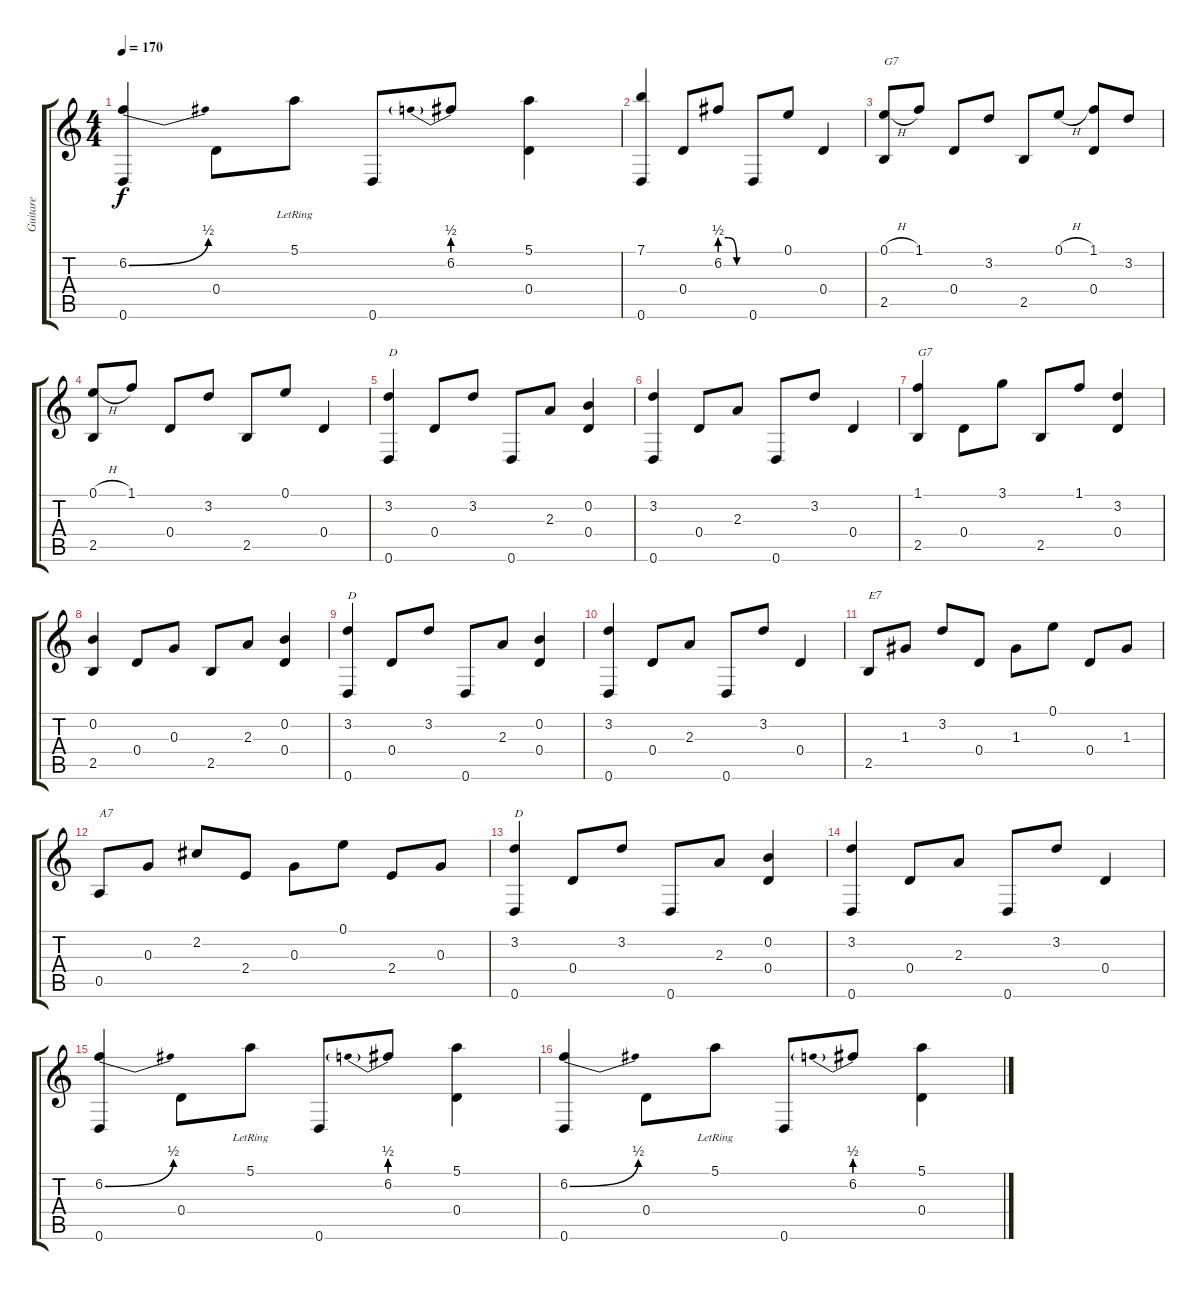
\track ("Guitare" "Guitare") {instrument acousticguitarsteel}
\staff {score tabs}
\tuning (E4 B3 G3 D3 A2 D2) {hide}
\ts (4 4)
\tempo 170
\clef g2
\ks c
(6.2{be (bend 0 0 60 2)} 0.6).4{dy f} 0.4.8 5.1{lr}.8 0.6.8 6.2{be (prebend 0 2 60 2)}.8 (5.1 0.4).4 |
(7.1 0.6).4 0.4.8 6.2{be (custom 0 2 20 2 40 0 60 0)}.8 0.6.8 0.1.8 0.4.4 |
(0.1{h} 2.5).8{txt "G7"} 1.1.8 0.4.8 3.2.8 2.5.8 0.1{h}.8 (1.1 0.4).8 3.2.8 |
(0.1{h} 2.5).8 1.1.8 0.4.8 3.2.8 2.5.8 0.1.8 0.4.4 |
(3.2 0.6).4{txt "D"} 0.4.8 3.2.8 0.6.8 2.3.8 (0.2 0.4).4 |
(3.2 0.6).4 0.4.8 2.3.8 0.6.8 3.2.8 0.4.4 |
(1.1 2.5).4{txt "G7"} 0.4.8 3.1.8 2.5.8 1.1.8 (3.2 0.4).4 |
(0.2 2.5).4 0.4.8 0.3.8 2.5.8 2.3.8 (0.2 0.4).4 |
(3.2 0.6).4{txt "D"} 0.4.8 3.2.8 0.6.8 2.3.8 (0.2 0.4).4 |
(3.2 0.6).4 0.4.8 2.3.8 0.6.8 3.2.8 0.4.4 |
2.5.8{txt "E7"} 1.3.8 3.2.8 0.4.8 1.3.8 0.1.8 0.4.8 1.3.8 |
0.5.8{txt "A7"} 0.3.8 2.2.8 2.4.8 0.3.8 0.1.8 2.4.8 0.3.8 |
(3.2 0.6).4{txt "D"} 0.4.8 3.2.8 0.6.8 2.3.8 (0.2 0.4).4 |
(3.2 0.6).4 0.4.8 2.3.8 0.6.8 3.2.8 0.4.4 |
(6.2{be (bend 0 0 60 2)} 0.6).4 0.4.8 5.1{lr}.8 0.6.8 6.2{be (prebend 0 2 60 2)}.8 (5.1 0.4).4 |
(6.2{be (bend 0 0 60 2)} 0.6).4 0.4.8 5.1{lr}.8 0.6.8 6.2{be (prebend 0 2 60 2)}.8 (5.1 0.4).4
